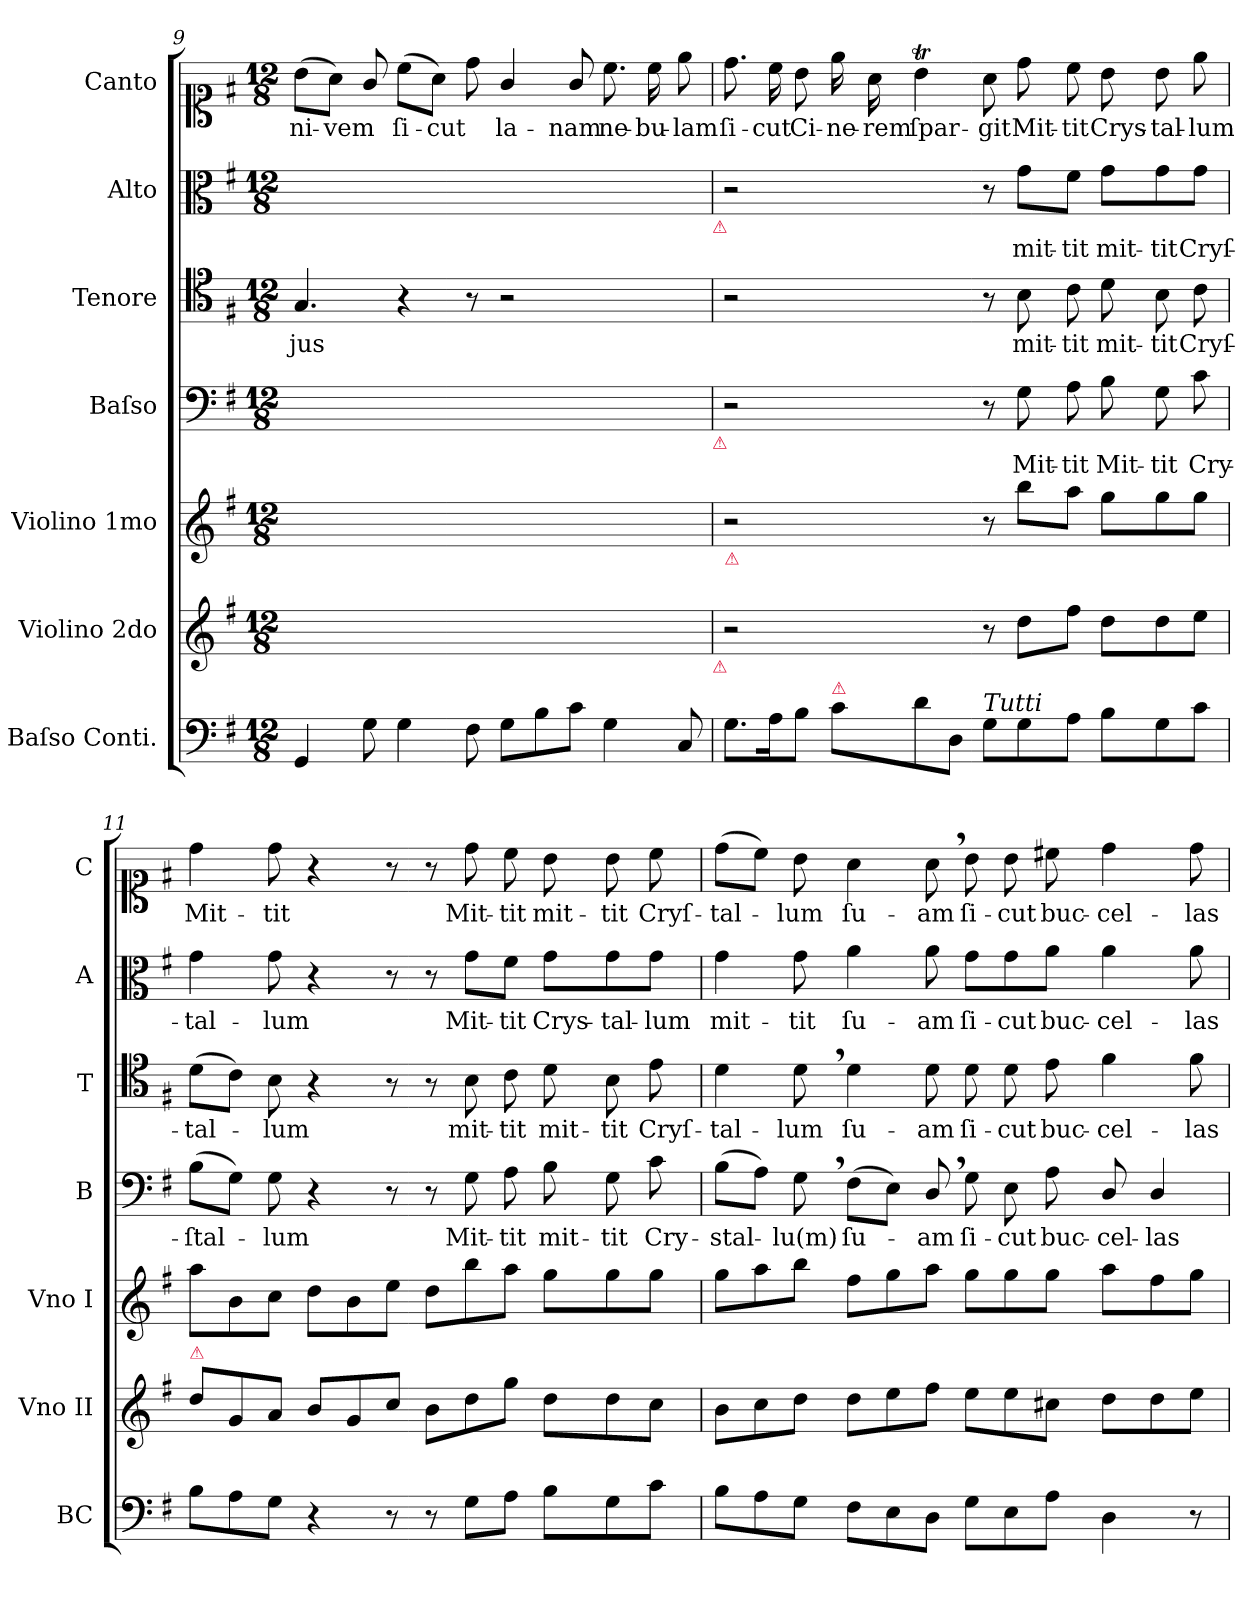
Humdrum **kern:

**kern	**kern	**kern	**kern	**text	**kern	**text	**kern	**text	**kern	**text
*part7	*part6	*part5	*part4	*part4	*part3	*part3	*part2	*part2	*part1	*part1
*staff7	*staff6	*staff5	*staff4	*staff4	*staff3	*staff3	*staff2	*staff2	*staff1	*staff1
*I"Baſso Conti.	*I"Violino 2do	*I"Violino 1mo	*I"Baſso	*	*I"Tenore	*	*I"Alto	*	*I"Canto	*
*I'BC	*I'Vno II	*I'Vno I	*I'B	*	*I'T	*	*I'A	*	*I'C	*
*clefF4	*clefG2	*clefG2	*clefF4	*	*clefC4	*	*clefC3	*	*clefC1	*
*k[f#]	*k[f#]	*k[f#]	*k[f#]	*	*k[f#]	*	*k[f#]	*	*k[f#]	*
*M12/8	*M12/8	*M12/8	*M12/8	*	*M12/8	*	*M12/8	*	*M12/8	*
=9	=9	=9	=9	=9	=9	=9	=9	=9	=9	=9
4GG/	1.ryy	1.ryy	1.ryy	.	4.G/	-jus	1.ryy	.	(>8b\L	ni-
.	.	.	.	.	.	.	.	.	8a\J)	-vem
8G\	.	.	.	.	.	.	.	.	8g/	.
4G\	.	.	.	.	4r	.	.	.	(>8cc\L	ſi-
.	.	.	.	.	.	.	.	.	8a\J)	-cut
8F#\	.	.	.	.	8r	.	.	.	8dd\	.
!	!	!	!	!	!LO:N:vis=2	!	!	!	!	!
8G\L	.	.	.	.	2.r	.	.	.	4g/	la-
8B\	.	.	.	.	.	.	.	.	.	.
8c\J	.	.	.	.	.	.	.	.	8g/	-nam
4G\	.	.	.	.	.	.	.	.	8.cc\	ne-
.	.	.	.	.	.	.	.	.	16cc\	-bu-
8C/	.	.	.	.	.	.	.	.	8ee\	-lam
!	!	!	!	!	!	!	!LO:TX:b:color=crimson:t=⚠	!	!	!
!	!	!	!LO:TX:b:color=crimson:t=⚠	!	!	!	!	!	!	!
!	!LO:TX:b:color=crimson:t=⚠	!	!	!	!	!	!	!	!	!
=10	=10	=10	=10	=10	=10	=10	=10	=10	=10	=10
!	!	!LO:TX:b:color=crimson:t=⚠	!	!	!	!	!	!	!	!
!	!LO:N:vis=2	!LO:N:vis=2	!LO:N:vis=2	!	!LO:N:vis=2	!	!LO:N:vis=2	!	!	!
8.G\L	2.r	2.r	2.r	.	2.r	.	2.r	.	8.dd\	ſi-
16A\K	.	.	.	.	.	.	.	.	16cc\	-cut
8B\J	.	.	.	.	.	.	.	.	8b\	Ci-
!LO:TX:a:color=crimson:t=⚠	!	!	!	!	!	!	!	!	!	!
8c\L	.	.	.	.	.	.	.	.	16ee\	-ne-
.	.	.	.	.	.	.	.	.	16a\	-rem
8d\	.	.	.	.	.	.	.	.	4bt\	ſpar-
8D/J	.	.	.	.	.	.	.	.	.	.
!LO:TX:a:i:t=Tutti	!	!	!	!	!	!	!	!	!	!
8G\L	8r	8r	8r	.	8r	.	8r	.	8a\	-git
8G\	8dd\L	8bb\L	8G\	Mit-	8B\	mit-	8g\L	mit-	8dd\	Mit-
8A\J	8ff#\J	8aa\J	8A\	-tit	8c\	-tit	8f#\J	-tit	8cc\	-tit
!	!	!	!	!LO:LY:i	!	!	!	!LO:LY:i	!	!
8B\L	8dd\L	8gg\L	8B\	Mit-	8d\	mit-	8g\L	mit-	8b\	Crys-
!	!	!	!	!LO:LY:i	!	!	!	!LO:LY:i	!	!
8G\	8dd\	8gg\	8G\	-tit	8B\	-tit	8g\	-tit	8b\	-tal-
8c\J	8ee\J	8gg\J	8c\	Cry-	8c\	Cryſ-	8g\J	Cryſ-	8ee\	-lum
=11	=11	=11	=11	=11	=11	=11	=11	=11	=11	=11
!	!LO:TX:a:color=crimson:t=⚠	!	!	!	!	!	!	!	!	!
8B\L	8dd\L	8aa\L	(8B\L	-ſtal-	(>8d\L	-tal-	4g\	-tal-	4dd\	Mit-
8A\	8g/	8b\	8G\J)	.	8c\J)	.	.	.	.	.
8G\J	8a/J	8cc\J	8G\	-lum	8B\	-lum	8g\	-lum	8dd\	-tit
4r	8b/L	8dd\L	4r	.	4r	.	4r	.	4r	.
.	8g/	8b\	.	.	.	.	.	.	.	.
8r	8cc/J	8ee\J	8r	.	8r	.	8r	.	8r	.
8r	8b\L	8dd\L	8r	.	8r	.	8r	.	8r	.
!	!	!	!	!	!	!LO:LY:i	!	!	!	!
8G\L	8dd\	8bb\	8G\	Mit-	8B\	mit-	8g\L	Mit-	8dd\	Mit-
!	!	!	!	!	!	!LO:LY:i	!	!	!	!
8A\J	8gg\J	8aa\J	8A\	-tit	8c\	-tit	8f#\J	-tit	8cc\	-tit
!	!	!	!	!	!	!LO:LY:i	!	!	!	!
8B\L	8dd\L	8gg\L	8B\	mit-	8d\	mit-	8g\L	Crys-	8b\	mit-
!	!	!	!	!	!	!LO:LY:i	!	!	!	!
8G\	8dd\	8gg\	8G\	-tit	8B\	-tit	8g\	-tal-	8b\	-tit
!	!	!	!	!	!	!LO:LY:i	!	!	!	!
8c\J	8cc\J	8gg\J	8c\	Cry-	8e\	Cryſ-	8g\J	-lum	8cc\	Cryſ-
=12	=12	=12	=12	=12	=12	=12	=12	=12	=12	=12
!	!	!	!	!	!	!LO:LY:i	!	!	!	!
8B\L	8b\L	8gg\L	(>8B\L	-stal-	4d\	-tal-	4g\	mit-	(>8dd\L	-tal-
8A\	8cc\	8aa\	8A\J)	.	.	.	.	.	8cc\J)	.
!	!	!	!	!	!	!LO:LY:i	!	!	!	!
8G\J	8dd\J	8bb\J	8G,\	-lu(m)	8d,\	-lum	8g\	-tit	8b\	-lum
8F#\L	8dd\L	8ff#\L	(>8F#\L	ſu-	4d\	ſu-	4a\	ſu-	4a\	ſu-
8E\	8ee\	8gg\	8E\J)	.	.	.	.	.	.	.
8D\J	8ff#\J	8aa\J	8D,/	-am	8d\	-am	8a\	-am	8a,\	-am
8G\L	8ee\L	8gg\L	8G\	ſi-	8d\	ſi-	8g\L	ſi-	8b\	ſi-
8E\	8ee\	8gg\	8E\	-cut	8d\	-cut	8g\	-cut	8b\	-cut
8A\J	8cc#X\J	8gg\J	8A\	buc-	8e\	buc-	8a\J	buc-	8cc#X\	buc-
4D\	8dd\L	8aa\L	8D/	-cel-	4f#\	-cel-	4a\	-cel-	4dd\	-cel-
.	8dd\	8ff#\	4D/	-las	.	.	.	.	.	.
8r	8ee\J	8gg\J	.	.	8f#\	-las	8a\	-las	8dd\	-las
=	=	=	=	=	=	=	=	=	=	=
*-	*-	*-	*-	*-	*-	*-	*-	*-	*-	*-
